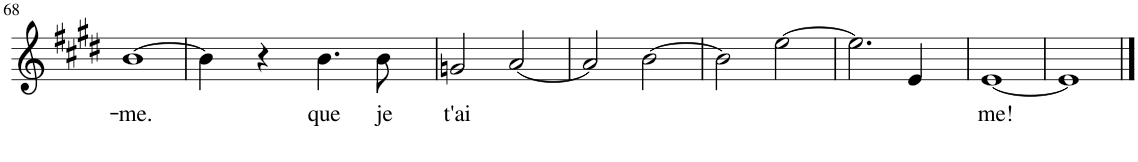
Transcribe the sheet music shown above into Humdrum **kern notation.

**kern	**text
*part1	*part1
*staff1	*staff1
*I"Piano	*
*I'Pno	*
!!LO:PB:g=z
*clefG2	*
*k[f#c#g#d#]	*
*M4/4	*
=68	=68
!	!LO:LY:b
[1b	-me.
=69	=69
4b\]	.
4r	.
!	!LO:LY:b
4.b\	que
!	!LO:LY:b
8b\	je
=70	=70
!	!LO:LY:b
2gn/	t'ai
[2a/	.
=71	=71
2a/]	.
[2b\	.
=72	=72
2b\]	.
[2ee\	.
=73	=73
2.ee\]	.
4e/	.
=74	=74
!	!LO:LY:b
[1e	-me!
=75	=75
1e]	.
==	==
*-	*-
